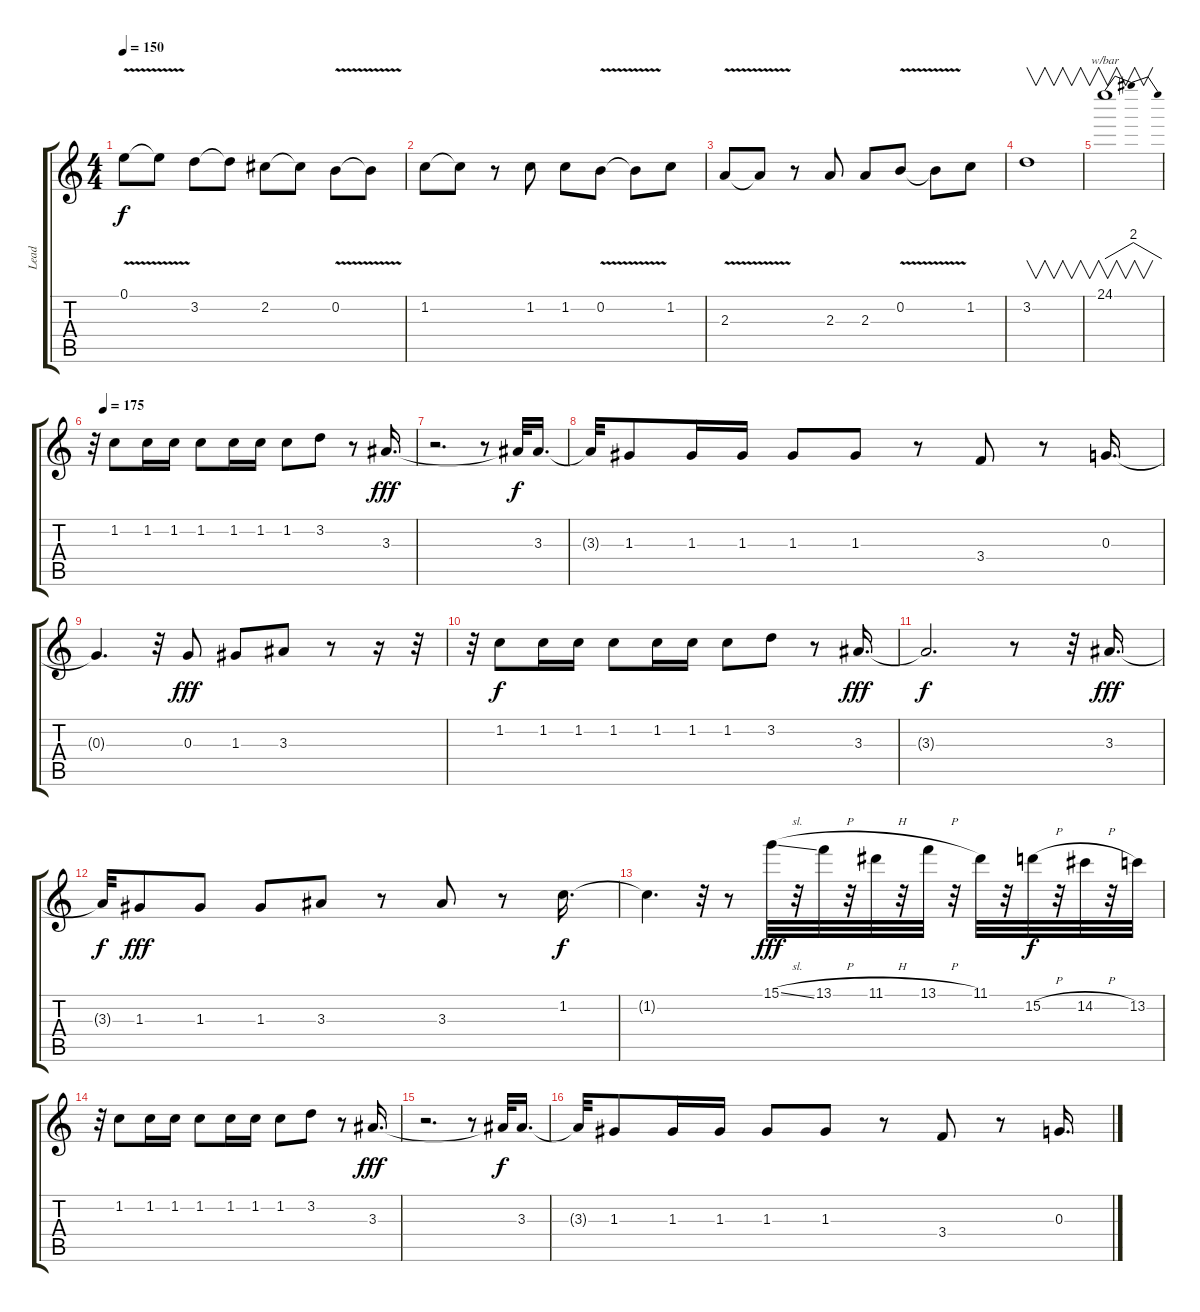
\track ("Lead" "Lead") {instrument distortionguitar}
\staff {score tabs}
\tuning (E4 B3 G3 D3 A2 E2) {hide}
\ts (4 4)
\tempo 150
\clef g2
\ks c
0.1{v}.8{dy f} 0.1{t}.8 3.2.8 3.2{t}.8 2.2.8 2.2{t}.8 0.2{v}.8 0.2{t}.8 |
1.2.8 1.2{t}.8 r.8 1.2.8 1.2.8 0.2{v}.8 0.2{t}.8 1.2.8 |
2.3{v}.8 2.3{t}.8 r.8 2.3.8 2.3.8 0.2{v}.8 0.2{t}.8 1.2.8 |
3.2.1{v} |
24.1.1{v tbe (dip default 0 0 55 8 60 0)} |
\tempo (175 0.03125)
r.32 1.2.8 1.2.16 1.2.16 1.2.8 1.2.16 1.2.16 1.2.8 3.2.8 r.8 3.3.16{d dy fff} |
r.2{d} r.8 3.3{t}.32{dy f} 3.3.16{d} |
3.3{t}.32 1.3.8 1.3.16 1.3.16 1.3.8 1.3.8 r.8 3.4.8 r.8 0.3.16{d} |
0.3{t}.4{d} r.32 0.3.8{dy fff} 1.3.8 3.3.8 r.8 r.16 r.32 |
r.32 1.2.8{dy f} 1.2.16 1.2.16 1.2.8 1.2.16 1.2.16 1.2.8 3.2.8 r.8 3.3.16{d dy fff} |
3.3{t}.2{d dy f} r.8 r.32 3.3.16{d dy fff} |
3.3{t}.32{dy f} 1.3.8{dy fff} 1.3.8 1.3.8 3.3.8 r.8 3.3.8 r.8 1.2.16{d dy f} |
1.2{t}.4{d} r.32 r.8 15.1{sl}.32{dy fff} r.32 13.1{h}.32 r.32 11.1{h}.32 r.32 13.1{h}.32 r.32 11.1.32 r.32 15.2{h}.32{dy f} r.32 14.2{h}.32 r.32 13.2.32 |
r.32 1.2.8 1.2.16 1.2.16 1.2.8 1.2.16 1.2.16 1.2.8 3.2.8 r.8 3.3.16{d dy fff} |
r.2{d} r.8 3.3{t}.32{dy f} 3.3.16{d} |
3.3{t}.32 1.3.8 1.3.16 1.3.16 1.3.8 1.3.8 r.8 3.4.8 r.8 0.3.16{d}
